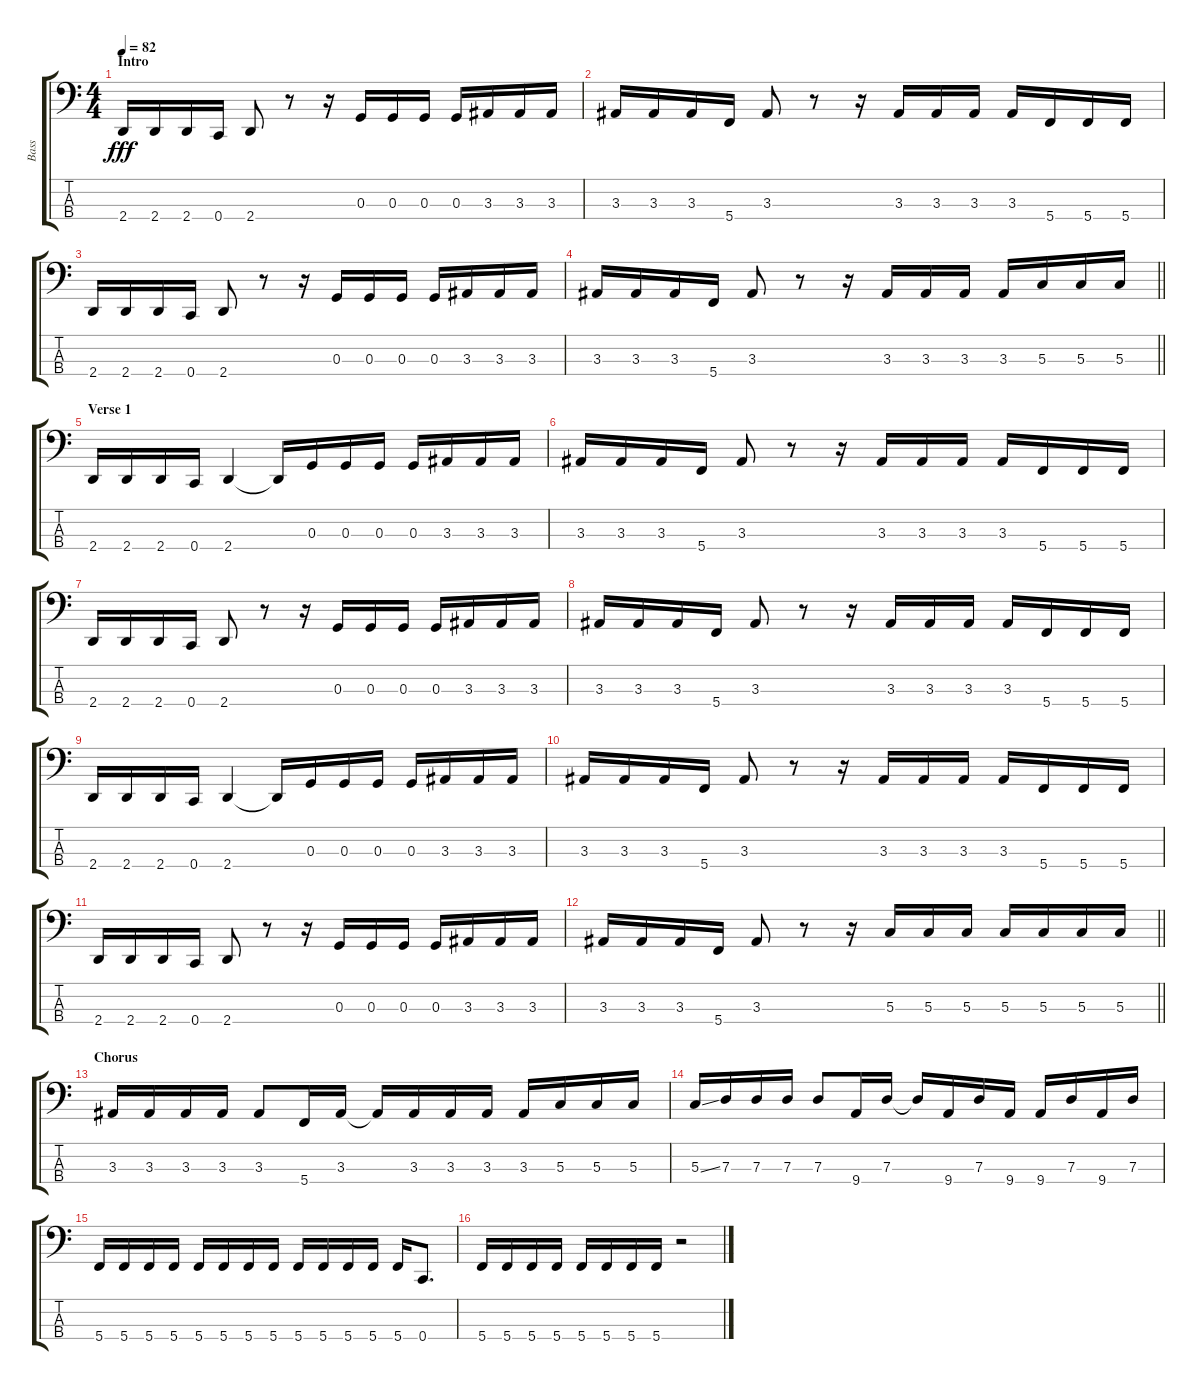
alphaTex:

\track ("Bass" "Bass") {instrument slapbass1}
\staff {score tabs}
\tuning (F2 C2 G1 C1) {hide}
\ts (4 4)
\section ("" "Intro")
\tempo 82
\clef f4
\ks c
2.4.16{dy fff instrument slapbass1} 2.4.16 2.4.16 0.4.16 2.4.8 r.8 r.16 0.3.16 0.3.16 0.3.16 0.3.16 3.3.16 3.3.16 3.3.16 |
3.3.16 3.3.16 3.3.16 5.4.16 3.3.8 r.8 r.16 3.3.16 3.3.16 3.3.16 3.3.16 5.4.16 5.4.16 5.4.16 |
2.4.16 2.4.16 2.4.16 0.4.16 2.4.8 r.8 r.16 0.3.16 0.3.16 0.3.16 0.3.16 3.3.16 3.3.16 3.3.16 |
\barLineRight lightlight
3.3.16 3.3.16 3.3.16 5.4.16 3.3.8 r.8 r.16 3.3.16 3.3.16 3.3.16 3.3.16 5.3.16 5.3.16 5.3.16 |
\section ("" "Verse 1")
2.4.16 2.4.16 2.4.16 0.4.16 2.4.4 2.4{t}.16 0.3.16 0.3.16 0.3.16 0.3.16 3.3.16 3.3.16 3.3.16 |
3.3.16 3.3.16 3.3.16 5.4.16 3.3.8 r.8 r.16 3.3.16 3.3.16 3.3.16 3.3.16 5.4.16 5.4.16 5.4.16 |
2.4.16 2.4.16 2.4.16 0.4.16 2.4.8 r.8 r.16 0.3.16 0.3.16 0.3.16 0.3.16 3.3.16 3.3.16 3.3.16 |
3.3.16 3.3.16 3.3.16 5.4.16 3.3.8 r.8 r.16 3.3.16 3.3.16 3.3.16 3.3.16 5.4.16 5.4.16 5.4.16 |
2.4.16 2.4.16 2.4.16 0.4.16 2.4.4 2.4{t}.16 0.3.16 0.3.16 0.3.16 0.3.16 3.3.16 3.3.16 3.3.16 |
3.3.16 3.3.16 3.3.16 5.4.16 3.3.8 r.8 r.16 3.3.16 3.3.16 3.3.16 3.3.16 5.4.16 5.4.16 5.4.16 |
2.4.16 2.4.16 2.4.16 0.4.16 2.4.8 r.8 r.16 0.3.16 0.3.16 0.3.16 0.3.16 3.3.16 3.3.16 3.3.16 |
\barLineRight lightlight
3.3.16 3.3.16 3.3.16 5.4.16 3.3.8 r.8 r.16 5.3.16 5.3.16 5.3.16 5.3.16 5.3.16 5.3.16 5.3.16 |
\section ("" "Chorus")
3.3.16 3.3.16 3.3.16 3.3.16 3.3.8 5.4.16 3.3.16 3.3{t}.16 3.3.16 3.3.16 3.3.16 3.3.16 5.3.16 5.3.16 5.3.16 |
5.3{ss}.16 7.3.16 7.3.16 7.3.16 7.3.8 9.4.16 7.3.16 7.3{t}.16 9.4.16 7.3.16 9.4.16 9.4.16 7.3.16 9.4.16 7.3.16 |
5.4.16 5.4.16 5.4.16 5.4.16 5.4.16 5.4.16 5.4.16 5.4.16 5.4.16 5.4.16 5.4.16 5.4.16 5.4.16 0.4.8{d} |
5.4.16 5.4.16 5.4.16 5.4.16 5.4.16 5.4.16 5.4.16 5.4.16 r.2
